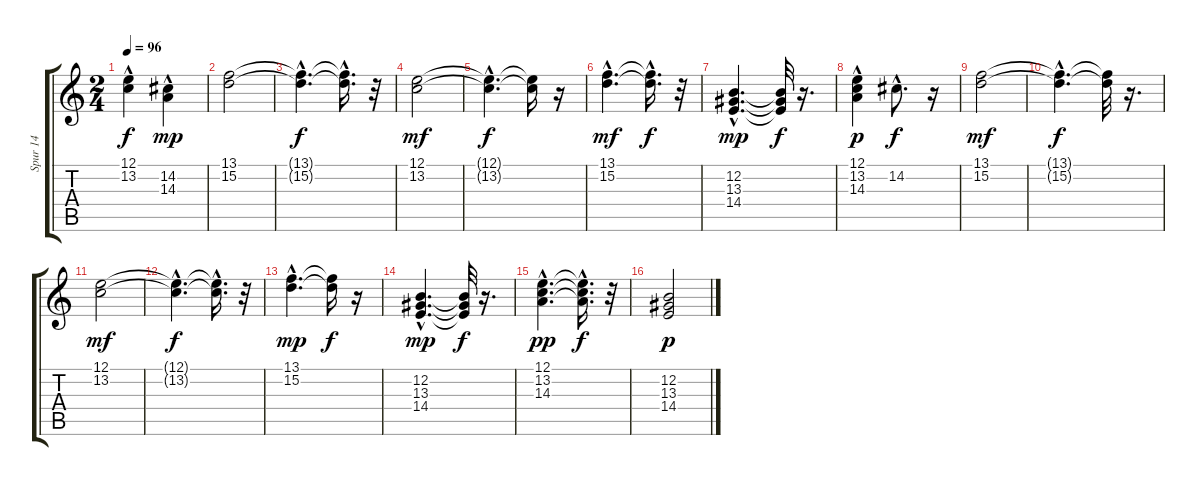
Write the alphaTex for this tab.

\track ("Spur 14" "Spur 14") {instrument orchestrahit}
\staff {score tabs}
\tuning (E4 B3 G3 D3 A2 E2) {hide}
\ts (2 4)
\tempo 96
\clef g2
\ks c
(12.1{hac t} 13.2{hac t}).4{dy f} (14.2{hac} 14.3).4{dy mp} |
(13.1 15.2).2 |
(13.1{hac t} 15.2{hac t}).4{d dy f} (13.1{t} 15.2{hac t}).16{d} r.32 |
(12.1 13.2).2{dy mf} |
(12.1{hac t} 13.2{hac t}).4{d dy f} (12.1{t} 13.2{t}).16 r.16 |
(13.1{hac} 15.2{hac}).4{d dy mf} (13.1{t} 15.2{hac t}).16{d dy f} r.32 |
(12.2{hac} 13.3{hac} 14.4{hac}).4{d dy mp} (12.2{t} 13.3{t} 14.4{t}).32{dy f} r.16{d} |
(12.1{hac} 13.2{hac} 14.3).4{dy p} 14.2{hac}.8{d dy f} r.16 |
(13.1 15.2).2{dy mf} |
(13.1{hac t} 15.2{hac t}).4{d dy f} (13.1{t} 15.2{t}).32 r.16{d} |
(12.1 13.2).2{dy mf} |
(12.1{hac t} 13.2{hac t}).4{d dy f} (12.1{hac t} 13.2{hac t}).16{d} r.32 |
(13.1{hac} 15.2{hac}).4{d dy mp} (13.1{t} 15.2{t}).16{dy f} r.16 |
(12.2{hac} 13.3{hac} 14.4{hac}).4{d dy mp} (12.2{t} 13.3{t} 14.4{t}).32{dy f} r.16{d} |
(12.1{hac} 13.2{hac} 14.3{hac}).4{d dy pp} (12.1{hac t} 13.2{hac t} 14.3{hac t}).16{d dy f} r.32 |
(12.2 13.3 14.4).2{dy p}
